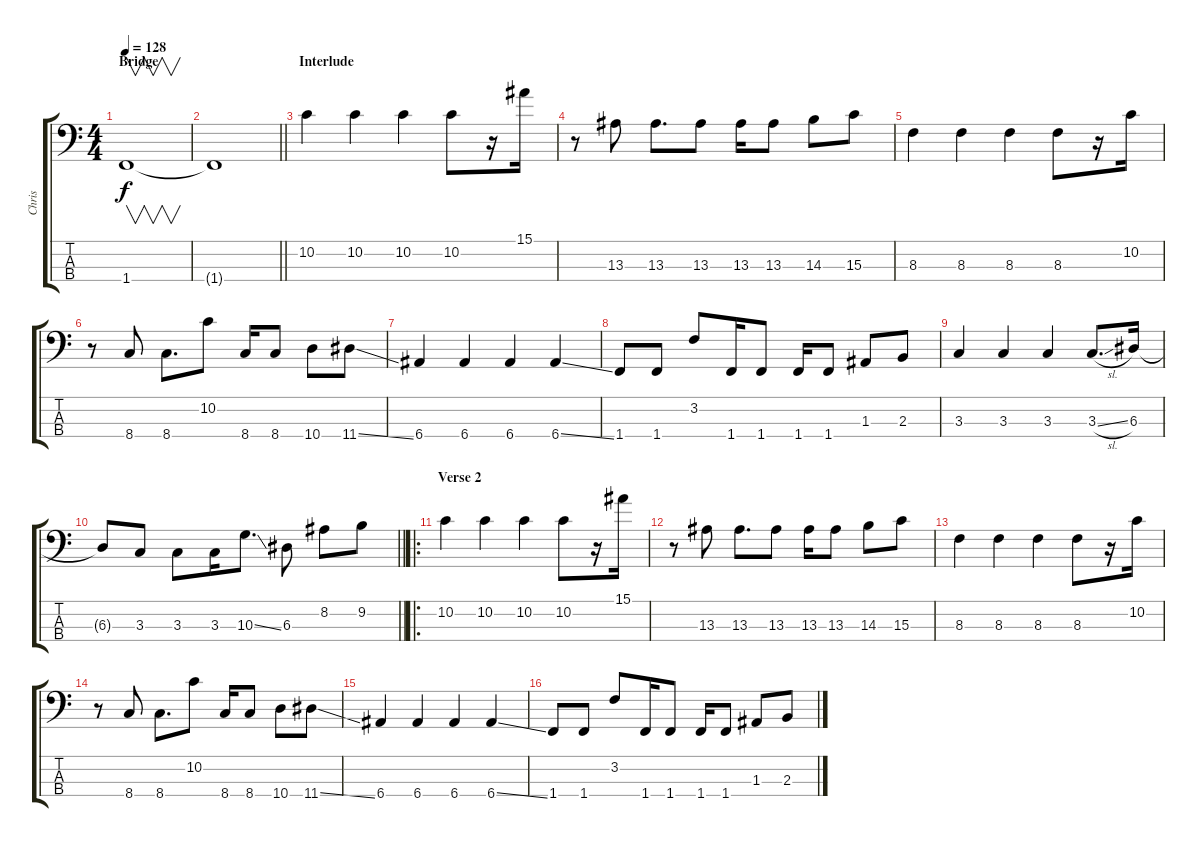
\track ("Chris" "Chris") {instrument electricbassfinger}
\staff {score tabs}
\tuning (G2 D2 A1 E1) {hide}
\ts (4 4)
\section ("" "Bridge")
\tempo 128
\clef f4
\ks c
1.4.1{v dy f} |
\barLineRight lightlight
1.4{t}.1 |
\section ("" "Interlude")
10.2.4 10.2.4 10.2.4 10.2.8 r.16 15.1.16 |
r.8 13.3.8 13.3.8{d} 13.3.8 13.3.16 13.3.8 14.3.8 15.3.8 |
8.3.4 8.3.4 8.3.4 8.3.8 r.16 10.2.16 |
r.8 8.4.8 8.4.8{d} 10.2.8 8.4.16 8.4.8 10.4.8 11.4{ss}.8 |
6.4.4 6.4.4 6.4.4 6.4{ss}.4 |
1.4.8 1.4.8 3.2.8 1.4.16 1.4.8 1.4.16 1.4.8 1.3.8 2.3.8 |
3.3.4 3.3.4 3.3.4 3.3{sl}.8{d} 6.3.16 |
\barLineRight lightlight
6.3{t}.8 3.3.8 3.3.8 3.3.16 10.3{ss}.8{d} 6.3.8 8.2.8 9.2.8 |
\ro
\section ("" "Verse 2")
10.2.4 10.2.4 10.2.4 10.2.8 r.16 15.1.16 |
r.8 13.3.8 13.3.8{d} 13.3.8 13.3.16 13.3.8 14.3.8 15.3.8 |
8.3.4 8.3.4 8.3.4 8.3.8 r.16 10.2.16 |
r.8 8.4.8 8.4.8{d} 10.2.8 8.4.16 8.4.8 10.4.8 11.4{ss}.8 |
6.4.4 6.4.4 6.4.4 6.4{ss}.4 |
1.4.8 1.4.8 3.2.8 1.4.16 1.4.8 1.4.16 1.4.8 1.3.8 2.3.8
